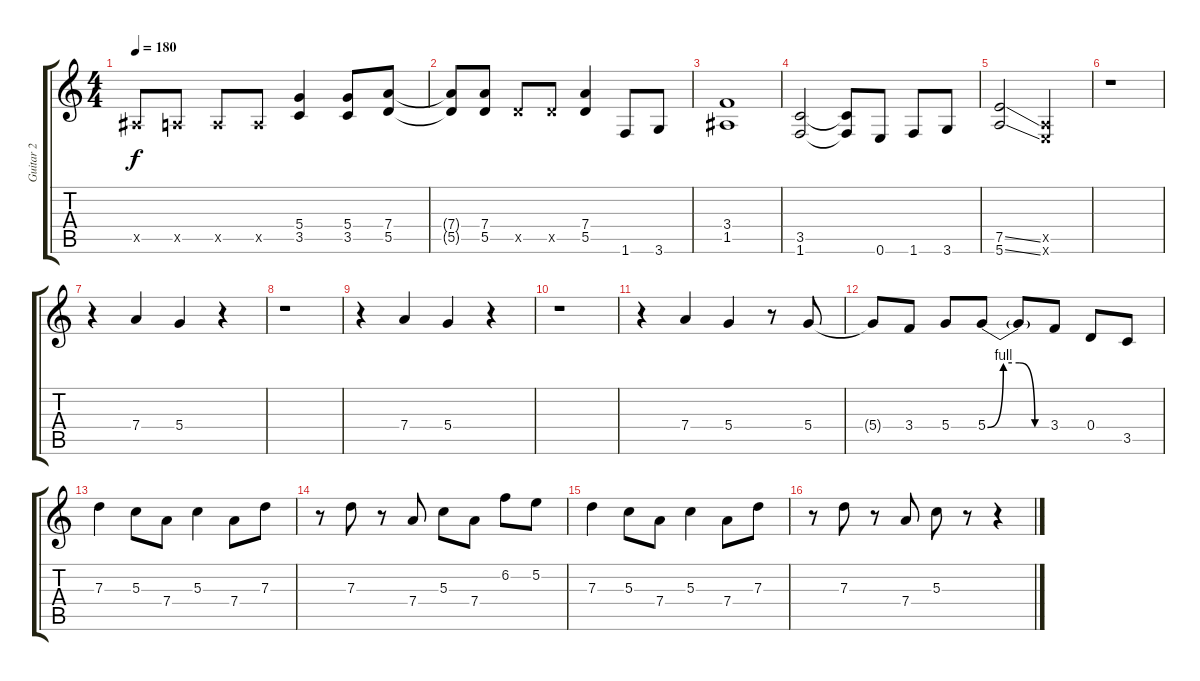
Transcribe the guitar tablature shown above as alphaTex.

\track ("Guitar 2" "Guitar 2") {instrument distortionguitar}
\staff {score tabs}
\tuning (E4 B3 G3 D3 A2 E2) {hide}
\ts (4 4)
\tempo 180
\clef g2
\ks c
1.5{x}.8{dy f} 0.5{x}.8 0.5{x}.8 0.5{x}.8 (5.4 3.5).4 (5.4 3.5).8 (7.4 5.5).8 |
(7.4{t} 5.5{t}).8 (7.4 5.5).8 5.5{x}.8 5.5{x}.8 (7.4 5.5).4 1.6.8 3.6.8 |
(3.4 1.5).1 |
(3.5 1.6).2 (3.5{t} 1.6{t}).8 0.6.8 1.6.8 3.6.8 |
(7.5{ss} 5.6{ss}).2 (0.5{x} 0.6{x}).2 |
r.1 |
r.4 7.4.4 5.4.4 r.4 |
r.1 |
r.4 7.4.4 5.4.4 r.4 |
r.1 |
r.4 7.4.4 5.4.4 r.8 5.4.8 |
5.4{t}.8 3.4.8 5.4.8 5.4{be (custom 0 0 15 4 30 4 45 0 60 0)}.8 5.4{t}.8 3.4.8 0.4.8 3.5.8 |
7.3.4 5.3.8 7.4.8 5.3.4 7.4.8 7.3.8 |
r.8 7.3.8 r.8 7.4.8 5.3.8 7.4.8 6.2.8 5.2.8 |
7.3.4 5.3.8 7.4.8 5.3.4 7.4.8 7.3.8 |
r.8 7.3.8 r.8 7.4.8 5.3.8 r.8 r.4
